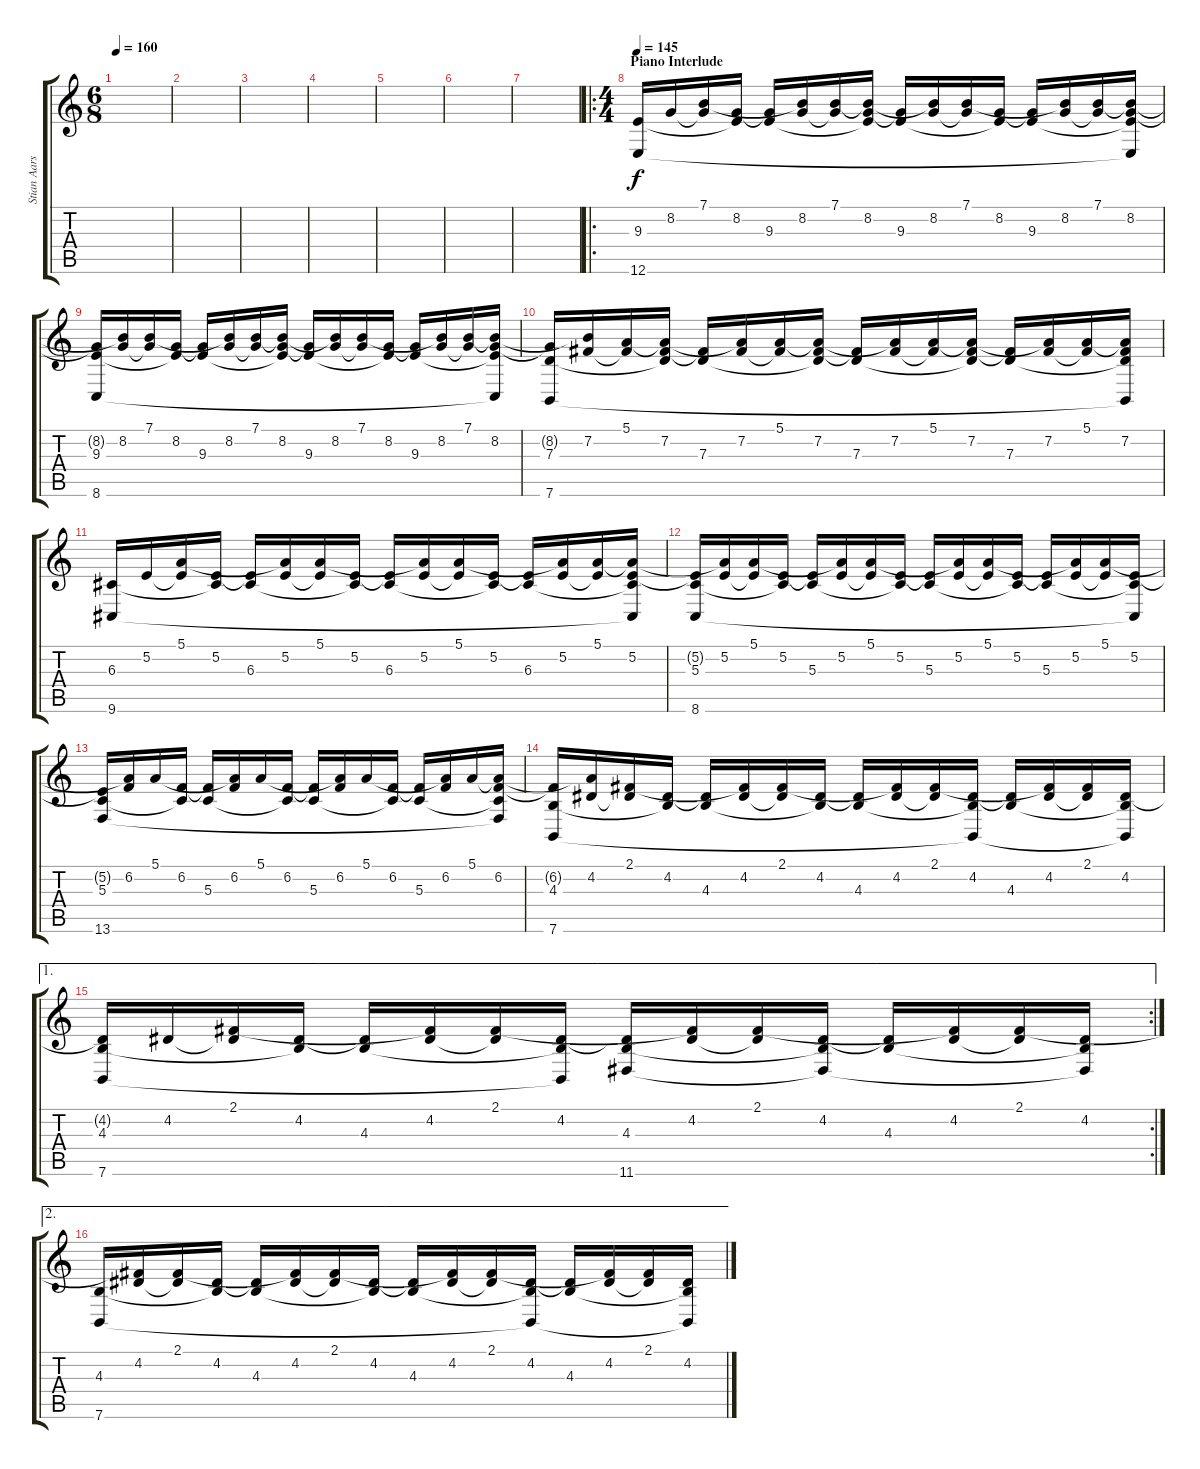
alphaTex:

\track ("Stian Aarstad" "Stian Aars") {instrument acousticgrandpiano}
\staff {score tabs}
\tuning (E4 B3 G3 D3 A2 E2) {hide}
\ts (6 8)
\tempo 160
\clef g2
\ks c
|
|
|
|
|
|
|
\ro
\ts (4 4)
\section ("" "Piano Interlude")
\tempo 145
(9.3 12.6).16 8.2.16 (7.1 8.2{t}).16 (8.2 9.3{t}).16 (8.2{t} 9.3).16 (7.1{t} 8.2).16 (7.1 8.2{t}).16 (7.1{t} 8.2 9.3{t}).16 (8.2{t} 9.3).16 (7.1{t} 8.2).16 (7.1 8.2{t}).16 (8.2 9.3{t}).16 (8.2{t} 9.3).16 (7.1{t} 8.2).16 (7.1 8.2{t}).16 (7.1{t} 8.2 9.3{t} 12.6{t}).16 |
(8.2{t} 9.3 8.6).16 (7.1{t} 8.2).16 (7.1 8.2{t}).16 (8.2 9.3{t}).16 (8.2{t} 9.3).16 (7.1{t} 8.2).16 (7.1 8.2{t}).16 (7.1{t} 8.2 9.3{t}).16 (8.2{t} 9.3).16 (7.1{t} 8.2).16 (7.1 8.2{t}).16 (8.2 9.3{t}).16 (8.2{t} 9.3).16 (7.1{t} 8.2).16 (7.1 8.2{t}).16 (7.1{t} 8.2 9.3{t} 8.6{t}).16 |
(8.2{t} 7.3 7.6).16 (7.1{t} 7.2).16 (5.1 7.2{t}).16 (5.1{t} 7.2 7.3{t}).16 (7.2{t} 7.3).16 (5.1{t} 7.2).16 (5.1 7.2{t}).16 (5.1{t} 7.2 7.3{t}).16 (7.2{t} 7.3).16 (5.1{t} 7.2).16 (5.1 7.2{t}).16 (5.1{t} 7.2 7.3{t}).16 (7.2{t} 7.3).16 (5.1{t} 7.2).16 (5.1 7.2{t}).16 (5.1{t} 7.2 7.3{t} 7.6{t}).16 |
(6.3 9.6).16 5.2.16 (5.1 5.2{t}).16 (5.2 6.3{t}).16 (5.2{t} 6.3).16 (5.1{t} 5.2).16 (5.1 5.2{t}).16 (5.2 6.3{t}).16 (5.2{t} 6.3).16 (5.1{t} 5.2).16 (5.1 5.2{t}).16 (5.2 6.3{t}).16 (5.2{t} 6.3).16 (5.1{t} 5.2).16 (5.1 5.2{t}).16 (5.1{t} 5.2 6.3{t} 9.6{t}).16 |
(5.2{t} 5.3 8.6).16 (5.1{t} 5.2).16 (5.1 5.2{t}).16 (5.2 5.3{t}).16 (5.2{t} 5.3).16 (5.1{t} 5.2).16 (5.1 5.2{t}).16 (5.2 5.3{t}).16 (5.2{t} 5.3).16 (5.1{t} 5.2).16 (5.1 5.2{t}).16 (5.2 5.3{t}).16 (5.2{t} 5.3).16 (5.1{t} 5.2).16 (5.1 5.2{t}).16 (5.2 5.3{t} 8.6{t}).16 |
(5.2{t} 5.3 13.6).16 (5.1{t} 6.2).16 5.1.16 (6.2 5.3{t}).16 (6.2{t} 5.3).16 (5.1{t} 6.2).16 5.1.16 (6.2 5.3{t}).16 (6.2{t} 5.3).16 (5.1{t} 6.2).16 5.1.16 (6.2 5.3{t}).16 (6.2{t} 5.3).16 (5.1{t} 6.2).16 5.1.16 (5.1{t} 6.2 5.3{t} 13.6{t}).16 |
(6.2{t} 4.3 7.6).16 (5.1{t} 4.2).16 (2.1 4.2{t}).16 (4.2 4.3{t}).16 (4.2{t} 4.3).16 (2.1{t} 4.2).16 (2.1 4.2{t}).16 (4.2 4.3{t}).16 (4.2{t} 4.3).16 (2.1{t} 4.2).16 (2.1 4.2{t}).16 (4.2 4.3{t} 7.6{t}).16 (4.2{t} 4.3).16 (2.1{t} 4.2).16 (2.1 4.2{t}).16 (4.2 4.3{t} 7.6{t}).16 |
\ae 1
\rc 2
(4.2{t} 4.3 7.6).16 4.2.16 (2.1 4.2{t}).16 (4.2 4.3{t}).16 (4.2{t} 4.3).16 (2.1{t} 4.2).16 (2.1 4.2{t}).16 (4.2 4.3{t} 7.6{t}).16 (4.2{t} 4.3 11.6).16 (2.1{t} 4.2).16 (2.1 4.2{t}).16 (4.2 4.3{t} 11.6{t}).16 (4.2{t} 4.3).16 (2.1{t} 4.2).16 (2.1 4.2{t}).16 (4.2 4.3{t} 11.6{t}).16 |
\ae 2
(4.3 7.6).16 (2.1{t} 4.2).16 (2.1 4.2{t}).16 (4.2 4.3{t}).16 (4.2{t} 4.3).16 (2.1{t} 4.2).16 (2.1 4.2{t}).16 (4.2 4.3{t}).16 (4.2{t} 4.3).16 (2.1{t} 4.2).16 (2.1 4.2{t}).16 (4.2 4.3{t} 7.6{t}).16 (4.2{t} 4.3).16 (2.1{t} 4.2).16 (2.1 4.2{t}).16 (4.2 4.3{t} 7.6{t}).16
